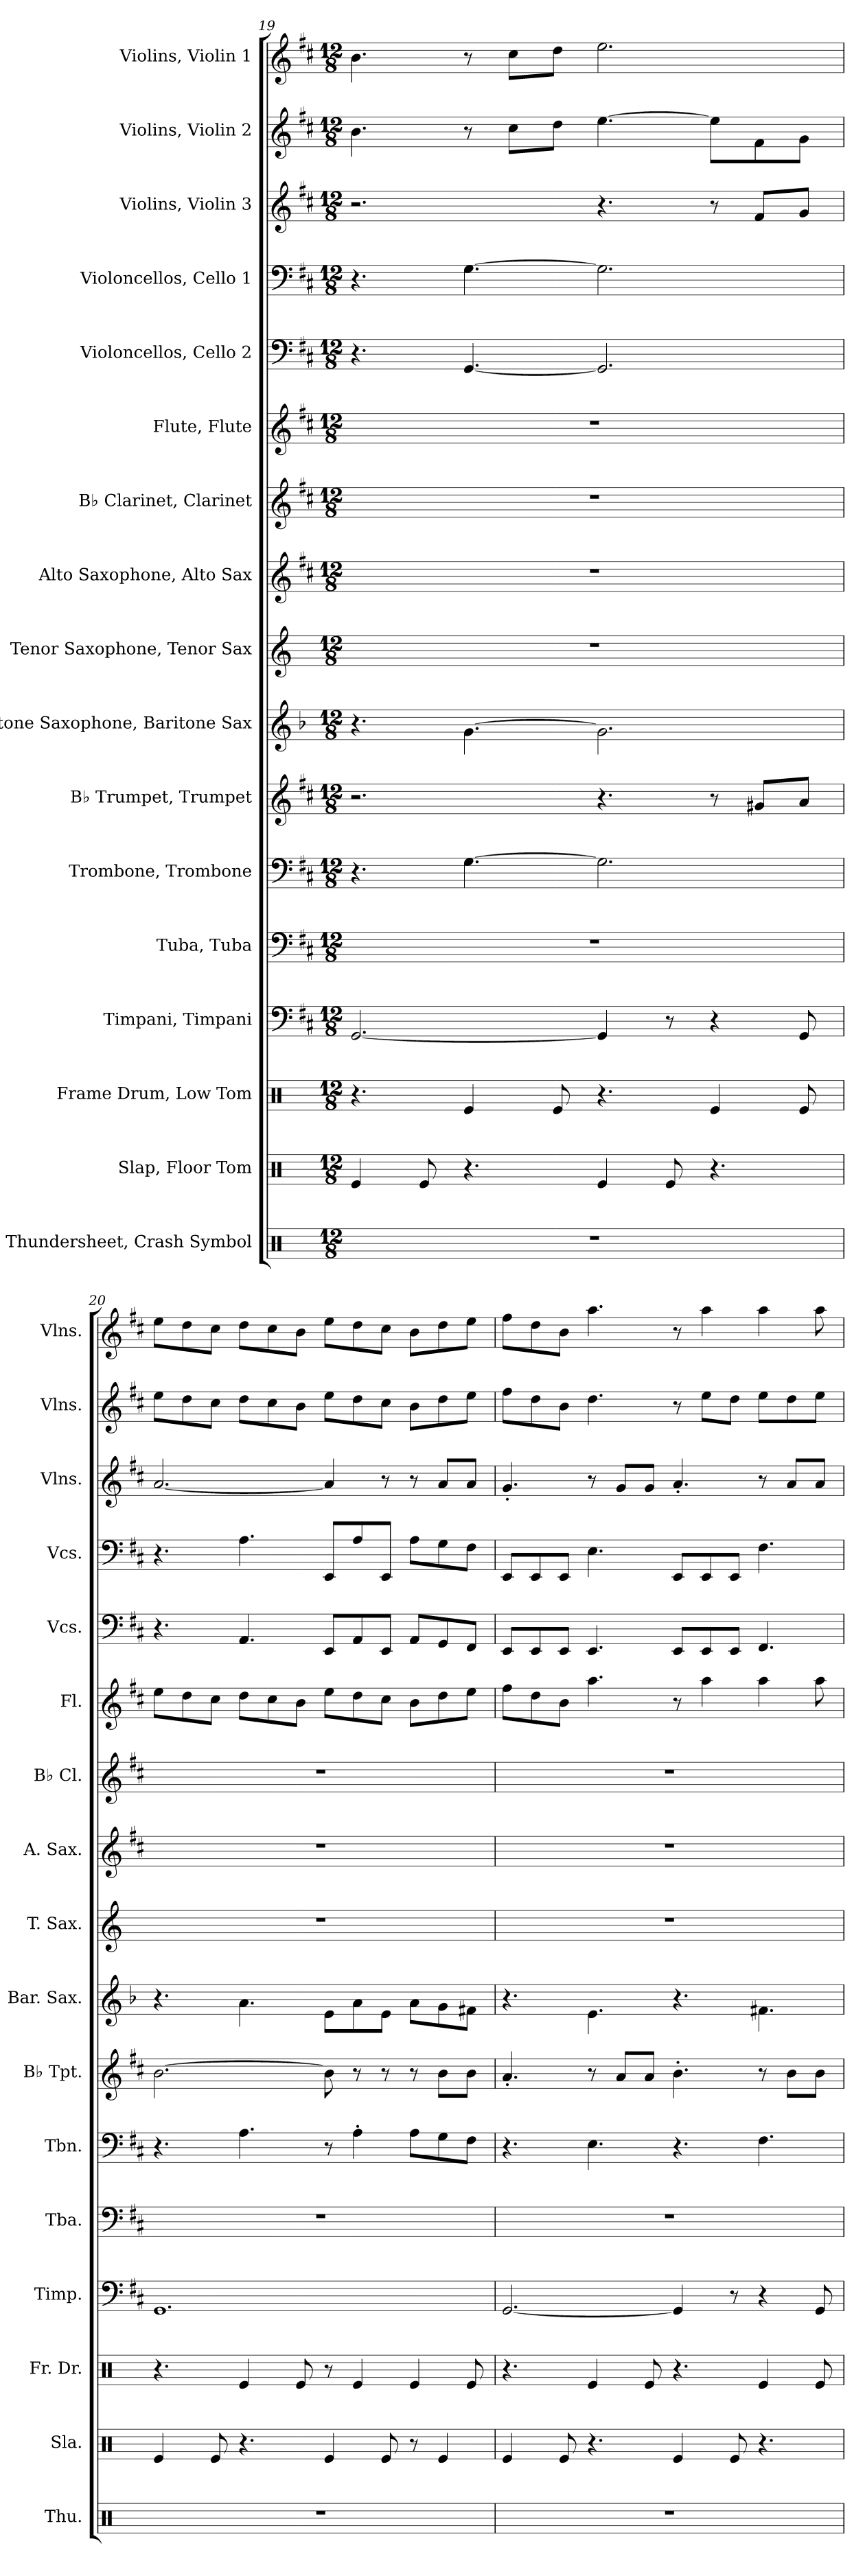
**kern	**kern	**kern	**kern	**kern	**kern	**kern	**kern	**kern	**kern	**kern	**kern	**kern	**kern	**kern	**kern	**kern
*part17	*part16	*part15	*part14	*part13	*part12	*part11	*part10	*part9	*part8	*part7	*part6	*part5	*part4	*part3	*part2	*part1
*staff17	*staff16	*staff15	*staff14	*staff13	*staff12	*staff11	*staff10	*staff9	*staff8	*staff7	*staff6	*staff5	*staff4	*staff3	*staff2	*staff1
*I"Thundersheet, Crash Symbol	*I"Slap, Floor Tom	*I"Frame Drum, Low Tom	*I"Timpani, Timpani	*I"Tuba, Tuba	*I"Trombone, Trombone	*I"B♭ Trumpet, Trumpet	*I"Baritone Saxophone, Baritone Sax	*I"Tenor Saxophone, Tenor Sax	*I"Alto Saxophone, Alto Sax	*I"B♭ Clarinet, Clarinet	*I"Flute, Flute	*I"Violoncellos, Cello 2	*I"Violoncellos, Cello 1	*I"Violins, Violin 3	*I"Violins, Violin 2	*I"Violins, Violin 1
*I'Thu.	*I'Sla.	*I'Fr. Dr.	*I'Timp.	*I'Tba.	*I'Tbn.	*I'B♭ Tpt.	*I'Bar. Sax.	*I'T. Sax.	*I'A. Sax.	*I'B♭ Cl.	*I'Fl.	*I'Vcs.	*I'Vcs.	*I'Vlns.	*I'Vlns.	*I'Vlns.
*clefX	*clefX	*clefX	*clefF4	*clefF4	*clefF4	*clefG2	*clefG2	*clefG2	*clefG2	*clefG2	*clefG2	*clefF4	*clefF4	*clefG2	*clefG2	*clefG2
*	*	*	*	*	*	*ITrd1c2	*ITrd12c21	*ITrd8c14	*ITrd5c9	*ITrd1c2	*	*	*	*	*	*
*k[]	*k[]	*k[]	*k[f#c#]	*k[f#c#]	*k[f#c#]	*k[]	*k[b-]	*k[]	*k[b-]	*k[]	*k[f#c#]	*k[f#c#]	*k[f#c#]	*k[f#c#]	*k[f#c#]	*k[f#c#]
*M12/8	*M12/8	*M12/8	*M12/8	*M12/8	*M12/8	*M12/8	*M12/8	*M12/8	*M12/8	*M12/8	*M12/8	*M12/8	*M12/8	*M12/8	*M12/8	*M12/8
=19	=19	=19	=19	=19	=19	=19	=19	=19	=19	=19	=19	=19	=19	=19	=19	=19
1.r	4Re/	4.r	[2.GG/	1.r	4.r	2.r	4.r	1.r	1.r	1.r	1.r	4.r	4.r	2.r	4.b\	4.b\
.	8Re/	.	.	.	.	.	.	.	.	.	.	.	.	.	.	.
.	4.r	4Re/	.	.	[4.G\	.	[4.G\	.	.	.	.	[4.GG/	[4.G\	.	8r	8r
.	.	.	.	.	.	.	.	.	.	.	.	.	.	.	8cc#\L	8cc#\L
.	.	8Re/	.	.	.	.	.	.	.	.	.	.	.	.	8dd\J	8dd\J
.	4Re/	4.r	4GG/]	.	2.G\]	4.r	2.G\]	.	.	.	.	2.GG/]	2.G\]	4.r	[4.ee\	2.ee\
.	8Re/	.	8r	.	.	.	.	.	.	.	.	.	.	.	.	.
.	4.r	4Re/	4r	.	.	8r	.	.	.	.	.	.	.	8r	8ee\L]	.
.	.	.	.	.	.	8f#X/L	.	.	.	.	.	.	.	8f#/L	8f#\	.
.	.	8Re/	8GG/	.	.	8g/J	.	.	.	.	.	.	.	8g/J	8g\J	.
!!LO:PB:g=z
=20	=20	=20	=20	=20	=20	=20	=20	=20	=20	=20	=20	=20	=20	=20	=20	=20
1.r	4Re/	4.r	1.GG	1.r	4.r	[2.a\	4.r	1.r	1.r	1.r	8ee\L	4.r	4.r	[2.a/	8ee\L	8ee\L
.	.	.	.	.	.	.	.	.	.	.	8dd\	.	.	.	8dd\	8dd\
.	8Re/	.	.	.	.	.	.	.	.	.	8cc#\J	.	.	.	8cc#\J	8cc#\J
.	4.r	4Re/	.	.	4.A\	.	4.A\	.	.	.	8dd\L	4.AA/	4.A\	.	8dd\L	8dd\L
.	.	.	.	.	.	.	.	.	.	.	8cc#\	.	.	.	8cc#\	8cc#\
.	.	8Re/	.	.	.	.	.	.	.	.	8b\J	.	.	.	8b\J	8b\J
.	4Re/	8r	.	.	8r	8a\]	8E\L	.	.	.	8ee\L	8EE/L	8EE/L	4a/]	8ee\L	8ee\L
.	.	4Re/	.	.	4A'\	8r	8A\	.	.	.	8dd\	8AA/	8A/	.	8dd\	8dd\
.	8Re/	.	.	.	.	8r	8E\J	.	.	.	8cc#\J	8EE/J	8EE/J	8r	8cc#\J	8cc#\J
.	8r	4Re/	.	.	8A\L	8r	8A\L	.	.	.	8b\L	8AA/L	8A\L	8r	8b\L	8b\L
.	4Re/	.	.	.	8G\	8a\L	8G\	.	.	.	8dd\	8GG/	8G\	8a/L	8dd\	8dd\
.	.	8Re/	.	.	8F#\J	8a\J	8F#X\J	.	.	.	8ee\J	8FF#/J	8F#\J	8a/J	8ee\J	8ee\J
=21	=21	=21	=21	=21	=21	=21	=21	=21	=21	=21	=21	=21	=21	=21	=21	=21
1.r	4Re/	4.r	[2.GG/	1.r	4.r	4.g'/	4.r	1.r	1.r	1.r	8ff#\L	8EE/L	8EE/L	4.g'/	8ff#\L	8ff#\L
.	.	.	.	.	.	.	.	.	.	.	8dd\	8EE/	8EE/	.	8dd\	8dd\
.	8Re/	.	.	.	.	.	.	.	.	.	8b\J	8EE/J	8EE/J	.	8b\J	8b\J
.	4.r	4Re/	.	.	4.E\	8r	4.E\	.	.	.	4.aa\	4.EE/	4.E\	8r	4.dd\	4.aa\
.	.	.	.	.	.	8g/L	.	.	.	.	.	.	.	8g/L	.	.
.	.	8Re/	.	.	.	8g/J	.	.	.	.	.	.	.	8g/J	.	.
.	4Re/	4.r	4GG/]	.	4.r	4.a'\	4.r	.	.	.	8r	8EE/L	8EE/L	4.a'/	8r	8r
.	.	.	.	.	.	.	.	.	.	.	4aa\	8EE/	8EE/	.	8ee\L	4aa\
.	8Re/	.	8r	.	.	.	.	.	.	.	.	8EE/J	8EE/J	.	8dd\J	.
.	4.r	4Re/	4r	.	4.F#\	8r	4.F#X\	.	.	.	4aa\	4.FF#/	4.F#\	8r	8ee\L	4aa\
.	.	.	.	.	.	8a\L	.	.	.	.	.	.	.	8a/L	8dd\	.
.	.	8Re/	8GG/	.	.	8a\J	.	.	.	.	8aa\	.	.	8a/J	8ee\J	8aa\
=	=	=	=	=	=	=	=	=	=	=	=	=	=	=	=	=
*-	*-	*-	*-	*-	*-	*-	*-	*-	*-	*-	*-	*-	*-	*-	*-	*-
